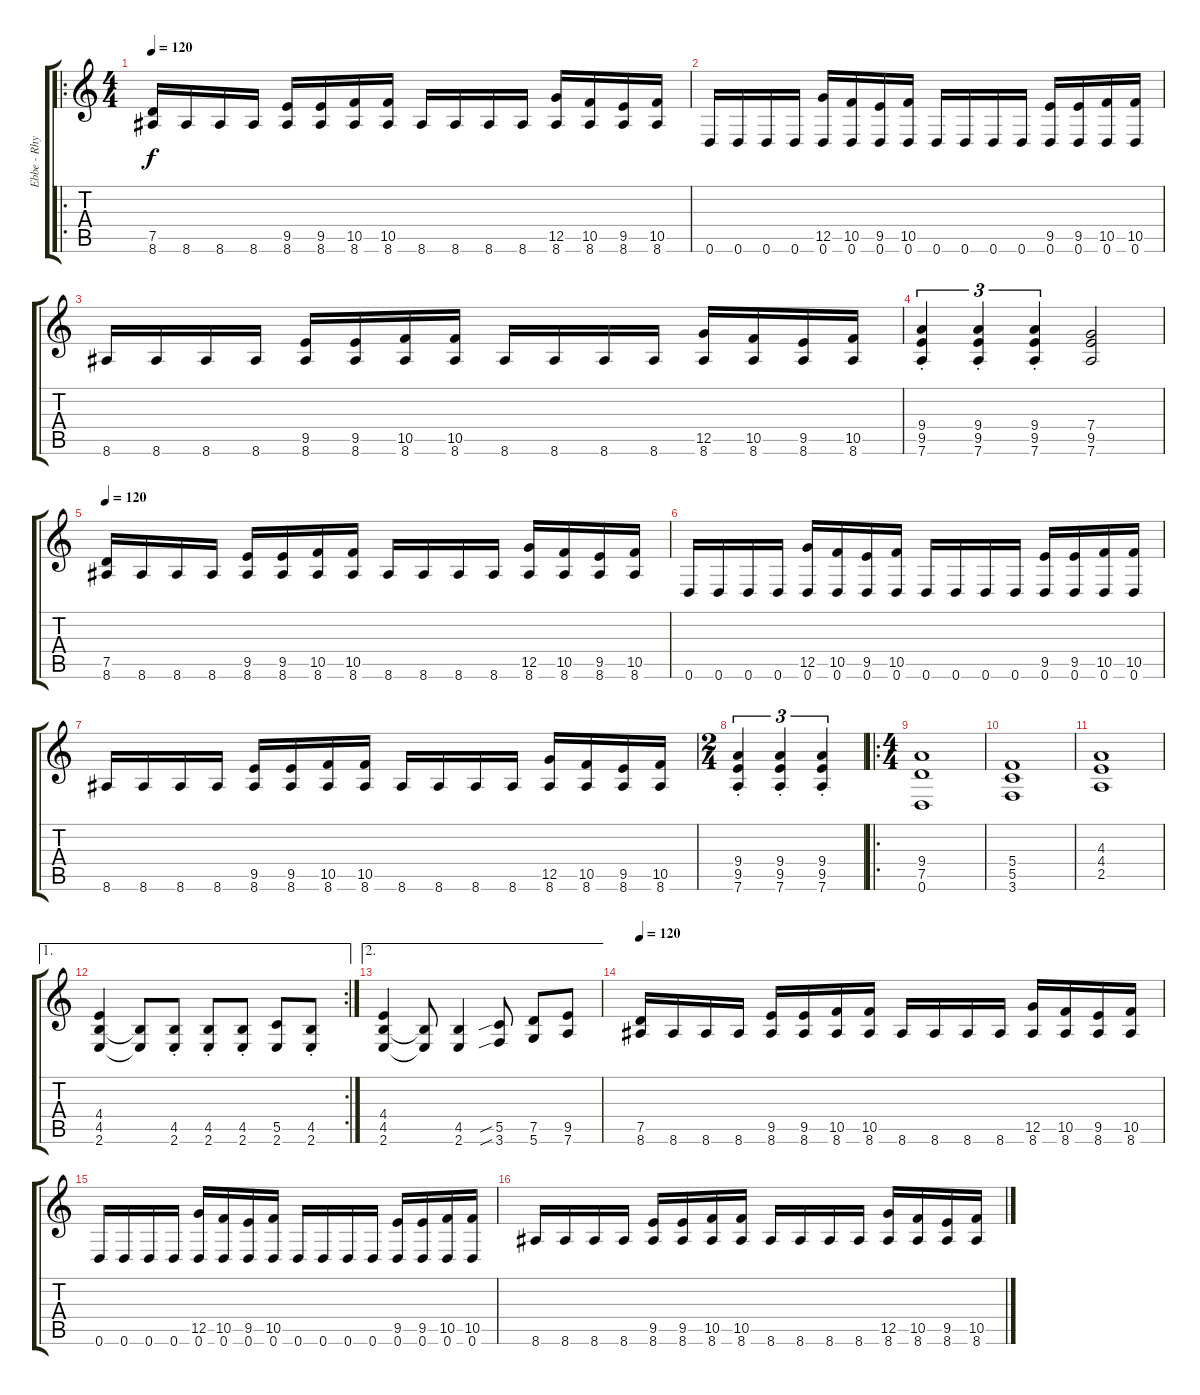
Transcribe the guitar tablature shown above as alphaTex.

\track ("Ebbe - Rhythm Guitar" "Ebbe - Rhy") {instrument acousticguitarsteel}
\staff {score tabs}
\tuning (D4 A3 F3 C3 G2 D2) {hide}
\ro
\ts (4 4)
\tempo 120
\clef g2
\ks c
(7.5 8.6).16{dy f} 8.6.16 8.6.16 8.6.16 (9.5 8.6).16 (9.5 8.6).16 (10.5 8.6).16 (10.5 8.6).16 8.6.16 8.6.16 8.6.16 8.6.16 (12.5 8.6).16 (10.5 8.6).16 (9.5 8.6).16 (10.5 8.6).16 |
0.6.16 0.6.16 0.6.16 0.6.16 (12.5 0.6).16 (10.5 0.6).16 (9.5 0.6).16 (10.5 0.6).16 0.6.16 0.6.16 0.6.16 0.6.16 (9.5 0.6).16 (9.5 0.6).16 (10.5 0.6).16 (10.5 0.6).16 |
8.6.16 8.6.16 8.6.16 8.6.16 (9.5 8.6).16 (9.5 8.6).16 (10.5 8.6).16 (10.5 8.6).16 8.6.16 8.6.16 8.6.16 8.6.16 (12.5 8.6).16 (10.5 8.6).16 (9.5 8.6).16 (10.5 8.6).16 |
(9.4{st} 9.5{st} 7.6{st}).4{tu (3 2)} (9.4{st} 9.5{st} 7.6{st}).4{tu (3 2)} (9.4{st} 9.5{st} 7.6{st}).4{tu (3 2)} (7.4 9.5 7.6).2 |
\tempo 120
(7.5 8.6).16 8.6.16 8.6.16 8.6.16 (9.5 8.6).16 (9.5 8.6).16 (10.5 8.6).16 (10.5 8.6).16 8.6.16 8.6.16 8.6.16 8.6.16 (12.5 8.6).16 (10.5 8.6).16 (9.5 8.6).16 (10.5 8.6).16 |
0.6.16 0.6.16 0.6.16 0.6.16 (12.5 0.6).16 (10.5 0.6).16 (9.5 0.6).16 (10.5 0.6).16 0.6.16 0.6.16 0.6.16 0.6.16 (9.5 0.6).16 (9.5 0.6).16 (10.5 0.6).16 (10.5 0.6).16 |
8.6.16 8.6.16 8.6.16 8.6.16 (9.5 8.6).16 (9.5 8.6).16 (10.5 8.6).16 (10.5 8.6).16 8.6.16 8.6.16 8.6.16 8.6.16 (12.5 8.6).16 (10.5 8.6).16 (9.5 8.6).16 (10.5 8.6).16 |
\ts (2 4)
(9.4{st} 9.5{st} 7.6{st}).4{tu (3 2)} (9.4{st} 9.5{st} 7.6{st}).4{tu (3 2)} (9.4{st} 9.5{st} 7.6{st}).4{tu (3 2)} |
\ro
\ts (4 4)
(9.4 7.5 0.6).1 |
(5.4 5.5 3.6).1 |
(4.3 4.4 2.5).1 |
\ae 1
\rc 2
(4.4 4.5 2.6).4 (4.5{t} 2.6{t}).8 (4.5{st} 2.6{st}).8 (4.5{st} 2.6{st}).8 (4.5{st} 2.6{st}).8 (5.5 2.6).8 (4.5{st} 2.6{st}).8 |
\ae 2
(4.4 4.5 2.6).4 (4.5{t} 2.6{t}).8 (4.5 2.6).4 (5.5{sib} 3.6{sib}).8 (7.5 5.6).8 (9.5 7.6).8 |
\tempo 120
(7.5 8.6).16 8.6.16 8.6.16 8.6.16 (9.5 8.6).16 (9.5 8.6).16 (10.5 8.6).16 (10.5 8.6).16 8.6.16 8.6.16 8.6.16 8.6.16 (12.5 8.6).16 (10.5 8.6).16 (9.5 8.6).16 (10.5 8.6).16 |
0.6.16 0.6.16 0.6.16 0.6.16 (12.5 0.6).16 (10.5 0.6).16 (9.5 0.6).16 (10.5 0.6).16 0.6.16 0.6.16 0.6.16 0.6.16 (9.5 0.6).16 (9.5 0.6).16 (10.5 0.6).16 (10.5 0.6).16 |
8.6.16 8.6.16 8.6.16 8.6.16 (9.5 8.6).16 (9.5 8.6).16 (10.5 8.6).16 (10.5 8.6).16 8.6.16 8.6.16 8.6.16 8.6.16 (12.5 8.6).16 (10.5 8.6).16 (9.5 8.6).16 (10.5 8.6).16
